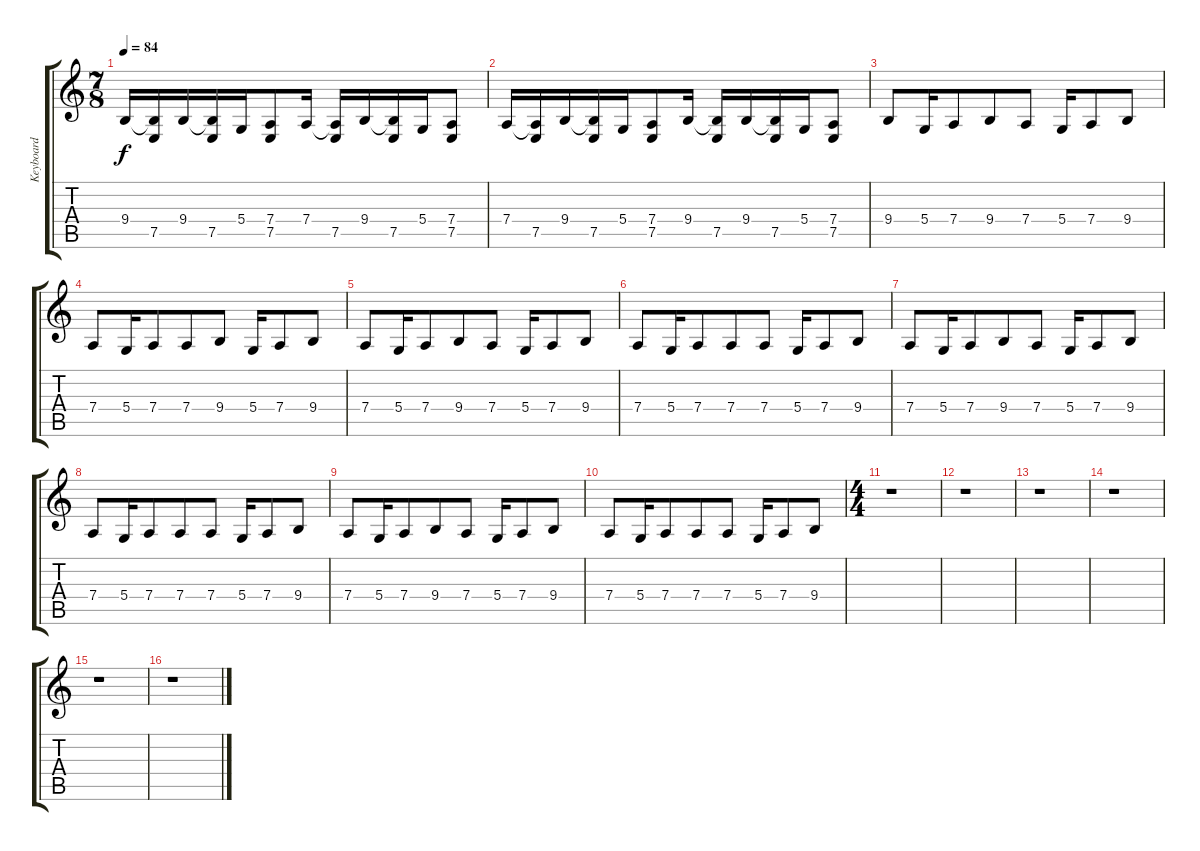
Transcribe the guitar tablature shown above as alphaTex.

\track ("Keyboard" "Keyboard") {instrument brightacousticpiano}
\staff {score tabs}
\tuning (E4 B3 G3 D3 A2 E2) {hide}
\ts (7 8)
\tempo 84
\clef g2
\ks c
9.4.16{dy f instrument brightacousticpiano} (9.4{t} 7.5).16 9.4.16 (9.4{t} 7.5).16 5.4.16 (7.4 7.5).8 7.4.16 (7.4{t} 7.5).16 9.4.16 (9.4{t} 7.5).16 5.4.16 (7.4 7.5).8 |
7.4.16 (7.4{t} 7.5).16 9.4.16 (9.4{t} 7.5).16 5.4.16 (7.4 7.5).8 9.4.16 (9.4{t} 7.5).16 9.4.16 (9.4{t} 7.5).16 5.4.16 (7.4 7.5).8 |
9.4.8{volume 10 instrument clavinet} 5.4.16 7.4.8 9.4.8 7.4.8 5.4.16 7.4.8 9.4.8 |
7.4.8 5.4.16 7.4.8 7.4.8 9.4.8 5.4.16 7.4.8 9.4.8 |
7.4.8 5.4.16 7.4.8 9.4.8 7.4.8 5.4.16 7.4.8 9.4.8 |
7.4.8 5.4.16 7.4.8 7.4.8 7.4.8 5.4.16 7.4.8 9.4.8 |
7.4.8 5.4.16 7.4.8 9.4.8 7.4.8 5.4.16 7.4.8 9.4.8 |
7.4.8 5.4.16 7.4.8 7.4.8 7.4.8 5.4.16 7.4.8 9.4.8 |
7.4.8 5.4.16 7.4.8 9.4.8 7.4.8 5.4.16 7.4.8 9.4.8 |
7.4.8 5.4.16 7.4.8 7.4.8 7.4.8 5.4.16 7.4.8 9.4.8 |
\ts (4 4)
r.1 |
r.1 |
r.1 |
r.1 |
r.1 |
r.1
